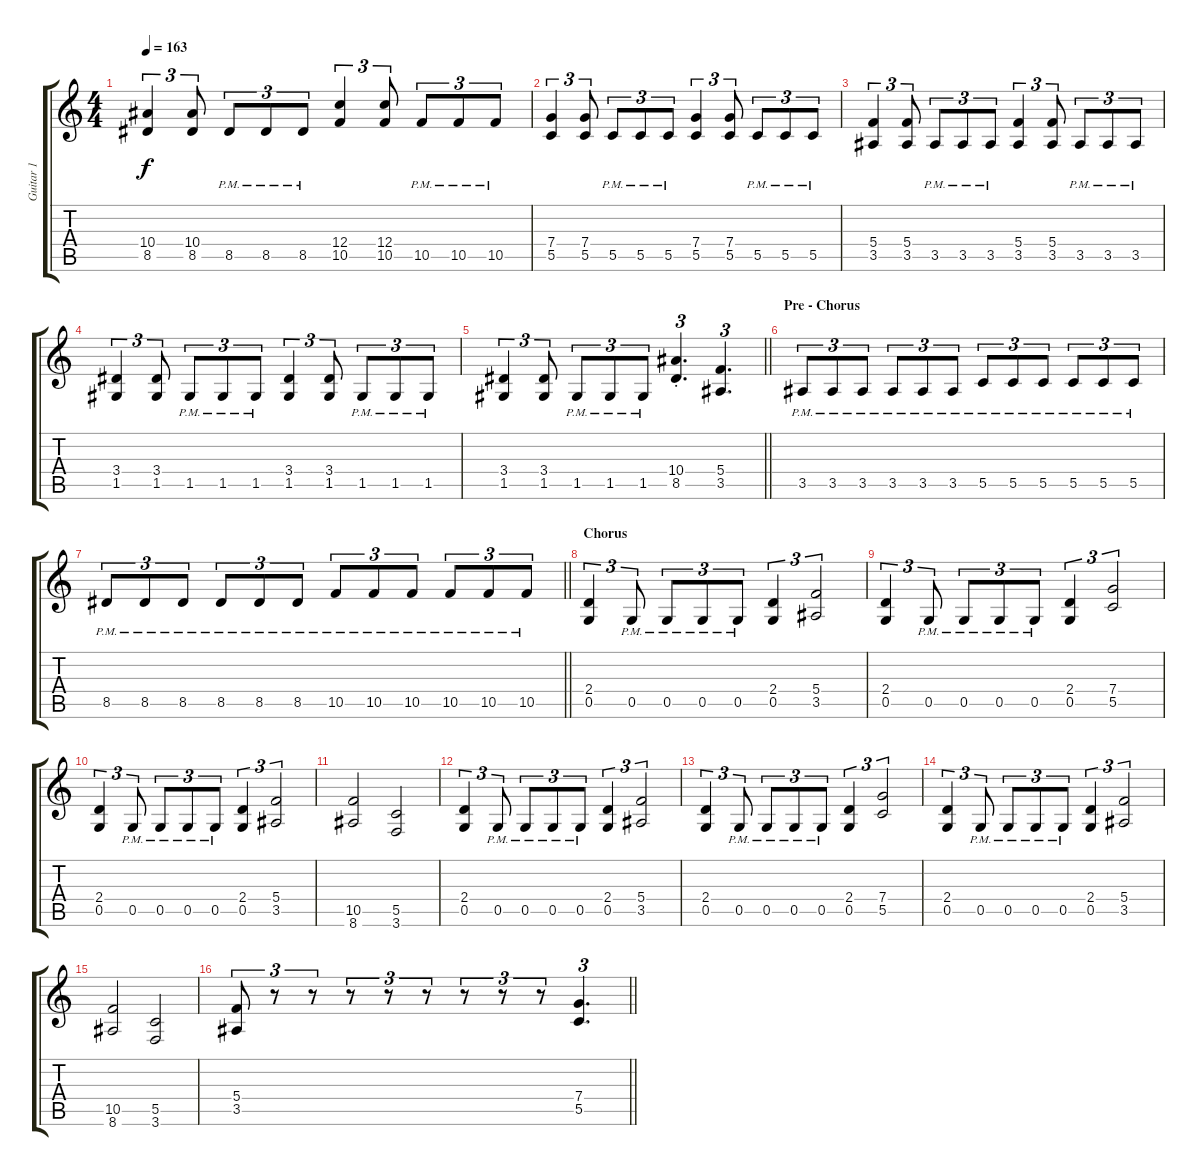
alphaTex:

\track ("Guitar 1" "Guitar 1") {instrument distortionguitar}
\staff {score tabs}
\tuning (D4 A3 F3 C3 G2 D2) {hide}
\ts (4 4)
\tempo 163
\clef g2
\ks c
(10.4 8.5).4{tu (3 2) dy f} (10.4 8.5).8{tu (3 2)} 8.5{pm}.8{tu (3 2)} 8.5{pm}.8{tu (3 2)} 8.5{pm}.8{tu (3 2)} (12.4 10.5).4{tu (3 2)} (12.4 10.5).8{tu (3 2)} 10.5{pm}.8{tu (3 2)} 10.5{pm}.8{tu (3 2)} 10.5{pm}.8{tu (3 2)} |
(7.4 5.5).4{tu (3 2)} (7.4 5.5).8{tu (3 2)} 5.5{pm}.8{tu (3 2)} 5.5{pm}.8{tu (3 2)} 5.5{pm}.8{tu (3 2)} (7.4 5.5).4{tu (3 2)} (7.4 5.5).8{tu (3 2)} 5.5{pm}.8{tu (3 2)} 5.5{pm}.8{tu (3 2)} 5.5{pm}.8{tu (3 2)} |
(5.4 3.5).4{tu (3 2)} (5.4 3.5).8{tu (3 2)} 3.5{pm}.8{tu (3 2)} 3.5{pm}.8{tu (3 2)} 3.5{pm}.8{tu (3 2)} (5.4 3.5).4{tu (3 2)} (5.4 3.5).8{tu (3 2)} 3.5{pm}.8{tu (3 2)} 3.5{pm}.8{tu (3 2)} 3.5{pm}.8{tu (3 2)} |
(3.4 1.5).4{tu (3 2)} (3.4 1.5).8{tu (3 2)} 1.5{pm}.8{tu (3 2)} 1.5{pm}.8{tu (3 2)} 1.5{pm}.8{tu (3 2)} (3.4 1.5).4{tu (3 2)} (3.4 1.5).8{tu (3 2)} 1.5{pm}.8{tu (3 2)} 1.5{pm}.8{tu (3 2)} 1.5{pm}.8{tu (3 2)} |
\barLineRight lightlight
(3.4 1.5).4{tu (3 2)} (3.4 1.5).8{tu (3 2)} 1.5{pm}.8{tu (3 2)} 1.5{pm}.8{tu (3 2)} 1.5{pm}.8{tu (3 2)} (10.4{st} 8.5{st}).4{d tu (3 2)} (5.4 3.5).4{d tu (3 2)} |
\section ("" "Pre - Chorus")
3.5{pm}.8{tu (3 2)} 3.5{pm}.8{tu (3 2)} 3.5{pm}.8{tu (3 2)} 3.5{pm}.8{tu (3 2)} 3.5{pm}.8{tu (3 2)} 3.5{pm}.8{tu (3 2)} 5.5{pm}.8{tu (3 2)} 5.5{pm}.8{tu (3 2)} 5.5{pm}.8{tu (3 2)} 5.5{pm}.8{tu (3 2)} 5.5{pm}.8{tu (3 2)} 5.5{pm}.8{tu (3 2)} |
\barLineRight lightlight
8.5{pm}.8{tu (3 2)} 8.5{pm}.8{tu (3 2)} 8.5{pm}.8{tu (3 2)} 8.5{pm}.8{tu (3 2)} 8.5{pm}.8{tu (3 2)} 8.5{pm}.8{tu (3 2)} 10.5{pm}.8{tu (3 2)} 10.5{pm}.8{tu (3 2)} 10.5{pm}.8{tu (3 2)} 10.5{pm}.8{tu (3 2)} 10.5{pm}.8{tu (3 2)} 10.5{pm}.8{tu (3 2)} |
\section ("" "Chorus")
(2.4 0.5).4{tu (3 2)} 0.5{pm}.8{tu (3 2)} 0.5{pm}.8{tu (3 2)} 0.5{pm}.8{tu (3 2)} 0.5{pm}.8{tu (3 2)} (2.4 0.5).4{tu (3 2)} (5.4 3.5).2{tu (3 2)} |
(2.4 0.5).4{tu (3 2)} 0.5{pm}.8{tu (3 2)} 0.5{pm}.8{tu (3 2)} 0.5{pm}.8{tu (3 2)} 0.5{pm}.8{tu (3 2)} (2.4 0.5).4{tu (3 2)} (7.4 5.5).2{tu (3 2)} |
(2.4 0.5).4{tu (3 2)} 0.5{pm}.8{tu (3 2)} 0.5{pm}.8{tu (3 2)} 0.5{pm}.8{tu (3 2)} 0.5{pm}.8{tu (3 2)} (2.4 0.5).4{tu (3 2)} (5.4 3.5).2{tu (3 2)} |
(10.5 8.6).2 (5.5 3.6).2 |
(2.4 0.5).4{tu (3 2)} 0.5{pm}.8{tu (3 2)} 0.5{pm}.8{tu (3 2)} 0.5{pm}.8{tu (3 2)} 0.5{pm}.8{tu (3 2)} (2.4 0.5).4{tu (3 2)} (5.4 3.5).2{tu (3 2)} |
(2.4 0.5).4{tu (3 2)} 0.5{pm}.8{tu (3 2)} 0.5{pm}.8{tu (3 2)} 0.5{pm}.8{tu (3 2)} 0.5{pm}.8{tu (3 2)} (2.4 0.5).4{tu (3 2)} (7.4 5.5).2{tu (3 2)} |
(2.4 0.5).4{tu (3 2)} 0.5{pm}.8{tu (3 2)} 0.5{pm}.8{tu (3 2)} 0.5{pm}.8{tu (3 2)} 0.5{pm}.8{tu (3 2)} (2.4 0.5).4{tu (3 2)} (5.4 3.5).2{tu (3 2)} |
(10.5 8.6).2 (5.5 3.6).2 |
\barLineRight lightlight
(5.4 3.5).8{tu (3 2)} r.8{tu (3 2)} r.8{tu (3 2)} r.8{tu (3 2)} r.8{tu (3 2)} r.8{tu (3 2)} r.8{tu (3 2)} r.8{tu (3 2)} r.8{tu (3 2)} (7.4 5.5).4{d tu (3 2)}
